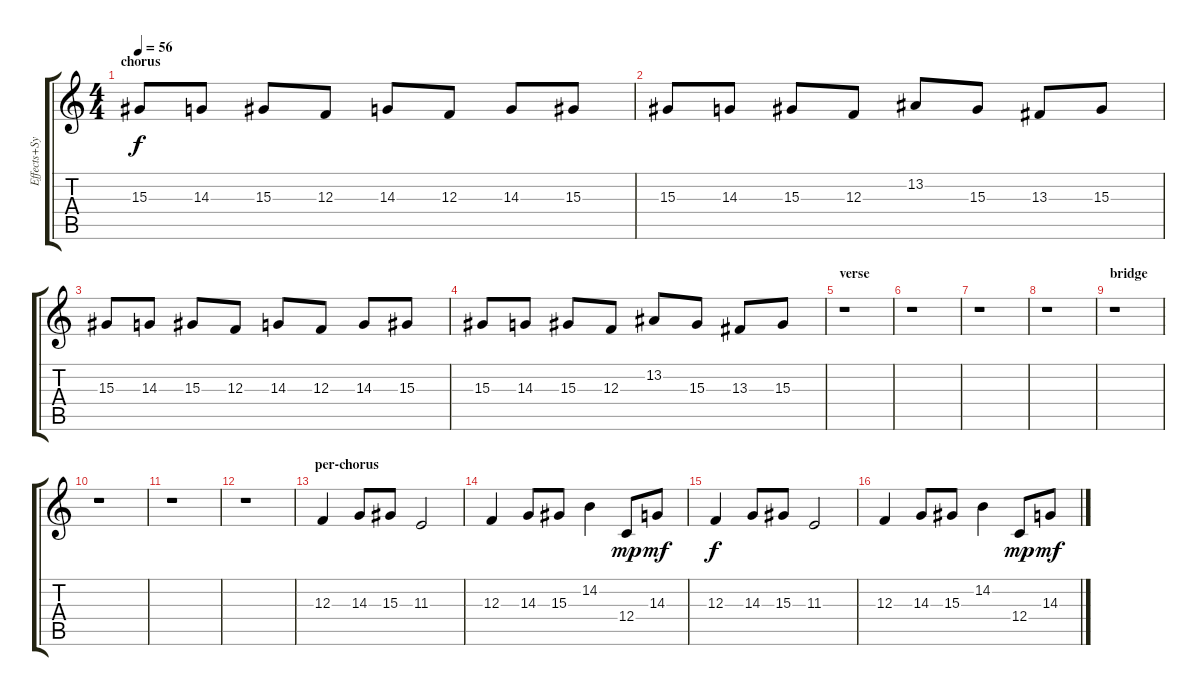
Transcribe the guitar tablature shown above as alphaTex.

\track ("Effects+Synth" "Effects+Sy") {instrument reversecymbal}
\staff {score tabs}
\tuning (D4 A3 F3 C3 G2 D2) {hide}
\ts (4 4)
\section ("" "chorus")
\tempo 56
\clef g2
\ks c
15.3.8{dy f volume 9 balance 12 instrument electricpiano1} 14.3.8 15.3.8 12.3.8 14.3.8 12.3.8 14.3.8 15.3.8 |
15.3.8 14.3.8 15.3.8 12.3.8 13.2.8 15.3.8 13.3.8 15.3.8 |
15.3.8 14.3.8 15.3.8 12.3.8 14.3.8 12.3.8 14.3.8 15.3.8 |
15.3.8 14.3.8 15.3.8 12.3.8 13.2.8 15.3.8 13.3.8 15.3.8 |
\section ("" "verse")
r.1 |
r.1 |
r.1 |
r.1 |
\section ("" "bridge")
r.1 |
r.1 |
r.1 |
r.1 |
\section ("" "per-chorus")
12.3.4{volume 9 balance 12 instrument electricpiano1} 14.3.8 15.3.8 11.3.2 |
12.3.4 14.3.8 15.3.8 14.2.4 12.4.8{dy mp} 14.3.8{dy mf} |
12.3.4{dy f} 14.3.8 15.3.8 11.3.2 |
12.3.4 14.3.8 15.3.8 14.2.4 12.4.8{dy mp} 14.3.8{dy mf}
